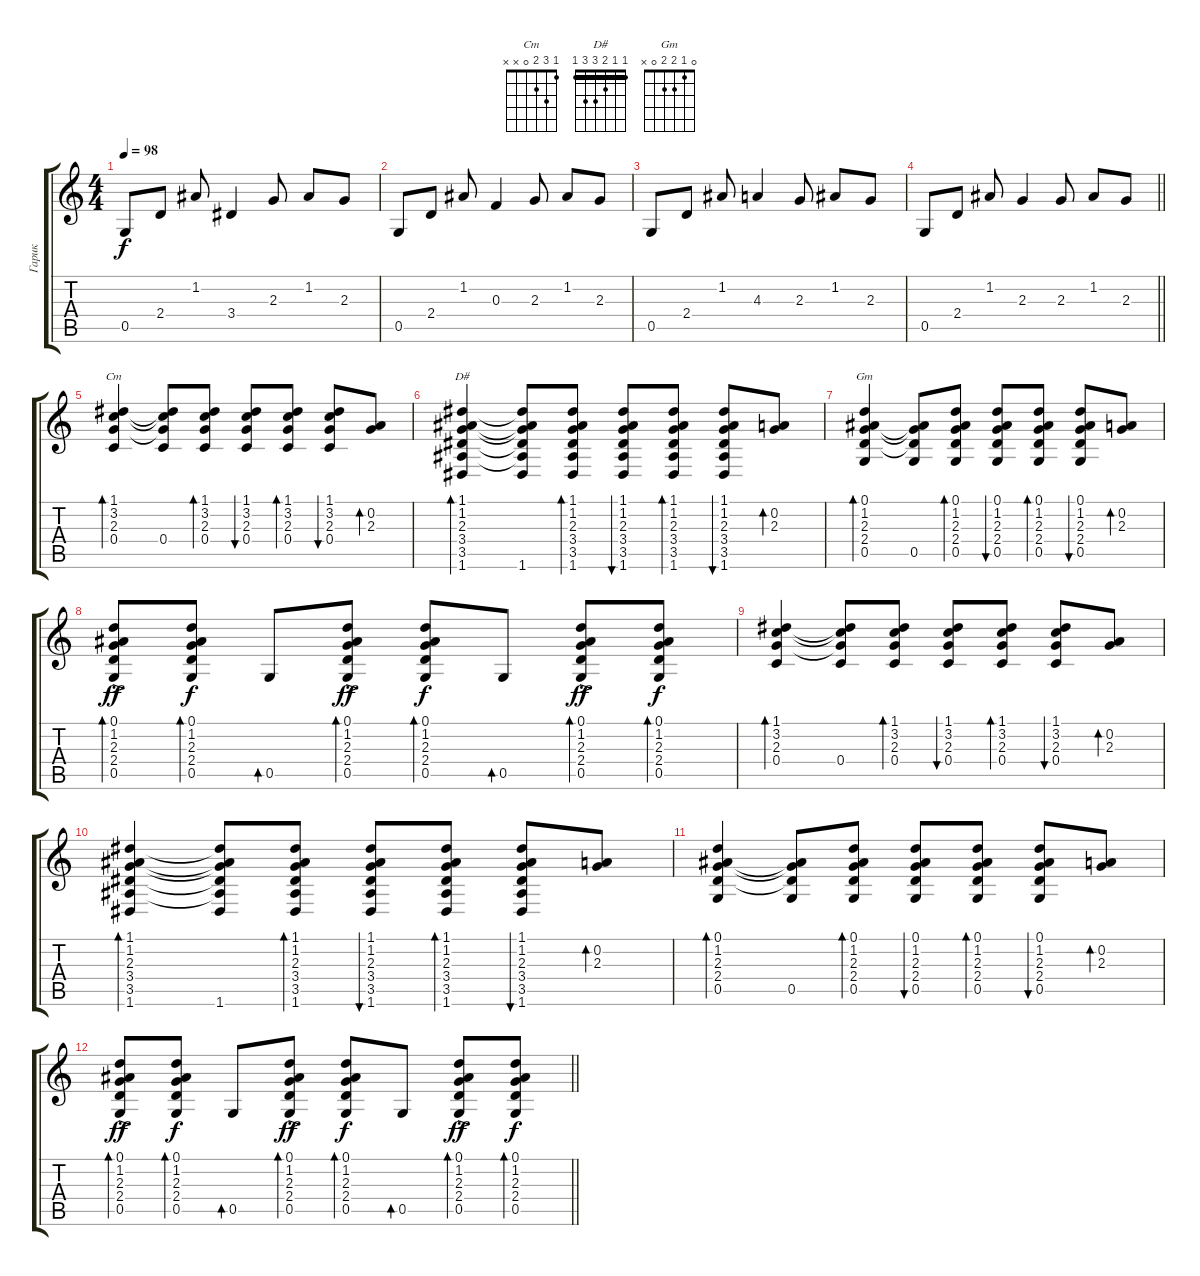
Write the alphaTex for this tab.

\track ("Гарик" "Гарик") {instrument electricguitarjazz}
\staff {score tabs}
\tuning (D4 A3 F3 C3 G2 D2) {hide}
\chord ("Cm" 1 3 2 0 x x)
\chord ("D#" 1 1 2 3 3 1) {barre 1}
\chord ("Gm" 0 1 2 2 0 x)
\ts (4 4)
\tempo 98
\clef g2
\ks c
0.5.8{dy f} 2.4.8 1.2.8 3.4.4 2.3.8 1.2.8 2.3.8 |
0.5.8 2.4.8 1.2.8 0.3.4 2.3.8 1.2.8 2.3.8 |
0.5.8 2.4.8 1.2.8 4.3.4 2.3.8 1.2.8 2.3.8 |
\barLineRight lightlight
0.5.8 2.4.8 1.2.8 2.3.4 2.3.8 1.2.8 2.3.8 |
(1.1 3.2 2.3 0.4).4{bd 30 ch "Cm" volume 7 instrument acousticguitarsteel} (1.1{t} 3.2{t} 2.3{t} 0.4).8 (1.1 3.2 2.3 0.4).8{bd 30} (1.1 3.2 2.3 0.4).8{bu 30} (1.1 3.2 2.3 0.4).8{bd 30} (1.1 3.2 2.3 0.4).8{bu 30} (0.2 2.3).8{bd 30} |
(1.1 1.2 2.3 3.4 3.5 1.6).4{bd 30 ch "D#"} (1.1{t} 1.2{t} 2.3{t} 3.4{t} 3.5{t} 1.6).8 (1.1 1.2 2.3 3.4 3.5 1.6).8{bd 30} (1.1 1.2 2.3 3.4 3.5 1.6).8{bu 30} (1.1 1.2 2.3 3.4 3.5 1.6).8{bd 30} (1.1 1.2 2.3 3.4 3.5 1.6).8{bu 30} (0.2 2.3).8{bd 30} |
(0.1 1.2 2.3 2.4 0.5).4{bd 30 ch "Gm"} (1.2{t} 2.3{t} 2.4{t} 0.5).8 (0.1 1.2 2.3 2.4 0.5).8{bd 30} (0.1 1.2 2.3 2.4 0.5).8{bu 30} (0.1 1.2 2.3 2.4 0.5).8{bd 30} (0.1 1.2 2.3 2.4 0.5).8{bu 30} (0.2 2.3).8{bd 30} |
(0.1{ac} 1.2{ac} 2.3{ac} 2.4{ac} 0.5{ac}).8{bd 30 dy ff} (0.1 1.2 2.3 2.4 0.5).8{bd 30 dy f} 0.5.8{bd 30} (0.1{ac} 1.2{ac} 2.3{ac} 2.4{ac} 0.5{ac}).8{bd 30 dy ff} (0.1 1.2 2.3 2.4 0.5).8{bd 30 dy f} 0.5.8{bd 30} (0.1{ac} 1.2{ac} 2.3{ac} 2.4{ac} 0.5{ac}).8{bd 30 dy ff} (0.1 1.2 2.3 2.4 0.5).8{bd 30 dy f} |
(1.1 3.2 2.3 0.4).4{bd 30} (1.1{t} 3.2{t} 2.3{t} 0.4).8 (1.1 3.2 2.3 0.4).8{bd 30} (1.1 3.2 2.3 0.4).8{bu 30} (1.1 3.2 2.3 0.4).8{bd 30} (1.1 3.2 2.3 0.4).8{bu 30} (0.2 2.3).8{bd 30} |
(1.1 1.2 2.3 3.4 3.5 1.6).4{bd 30} (1.1{t} 1.2{t} 2.3{t} 3.4{t} 3.5{t} 1.6).8 (1.1 1.2 2.3 3.4 3.5 1.6).8{bd 30} (1.1 1.2 2.3 3.4 3.5 1.6).8{bu 30} (1.1 1.2 2.3 3.4 3.5 1.6).8{bd 30} (1.1 1.2 2.3 3.4 3.5 1.6).8{bu 30} (0.2 2.3).8{bd 30} |
(0.1 1.2 2.3 2.4 0.5).4{bd 30} (1.2{t} 2.3{t} 2.4{t} 0.5).8 (0.1 1.2 2.3 2.4 0.5).8{bd 30} (0.1 1.2 2.3 2.4 0.5).8{bu 30} (0.1 1.2 2.3 2.4 0.5).8{bd 30} (0.1 1.2 2.3 2.4 0.5).8{bu 30} (0.2 2.3).8{bd 30} |
\barLineRight lightlight
(0.1{ac} 1.2{ac} 2.3{ac} 2.4{ac} 0.5{ac}).8{bd 30 dy ff} (0.1 1.2 2.3 2.4 0.5).8{bd 30 dy f} 0.5.8{bd 30} (0.1{ac} 1.2{ac} 2.3{ac} 2.4{ac} 0.5{ac}).8{bd 30 dy ff} (0.1 1.2 2.3 2.4 0.5).8{bd 30 dy f} 0.5.8{bd 30} (0.1{ac} 1.2{ac} 2.3{ac} 2.4{ac} 0.5{ac}).8{bd 30 dy ff} (0.1 1.2 2.3 2.4 0.5).8{bd 30 dy f}
